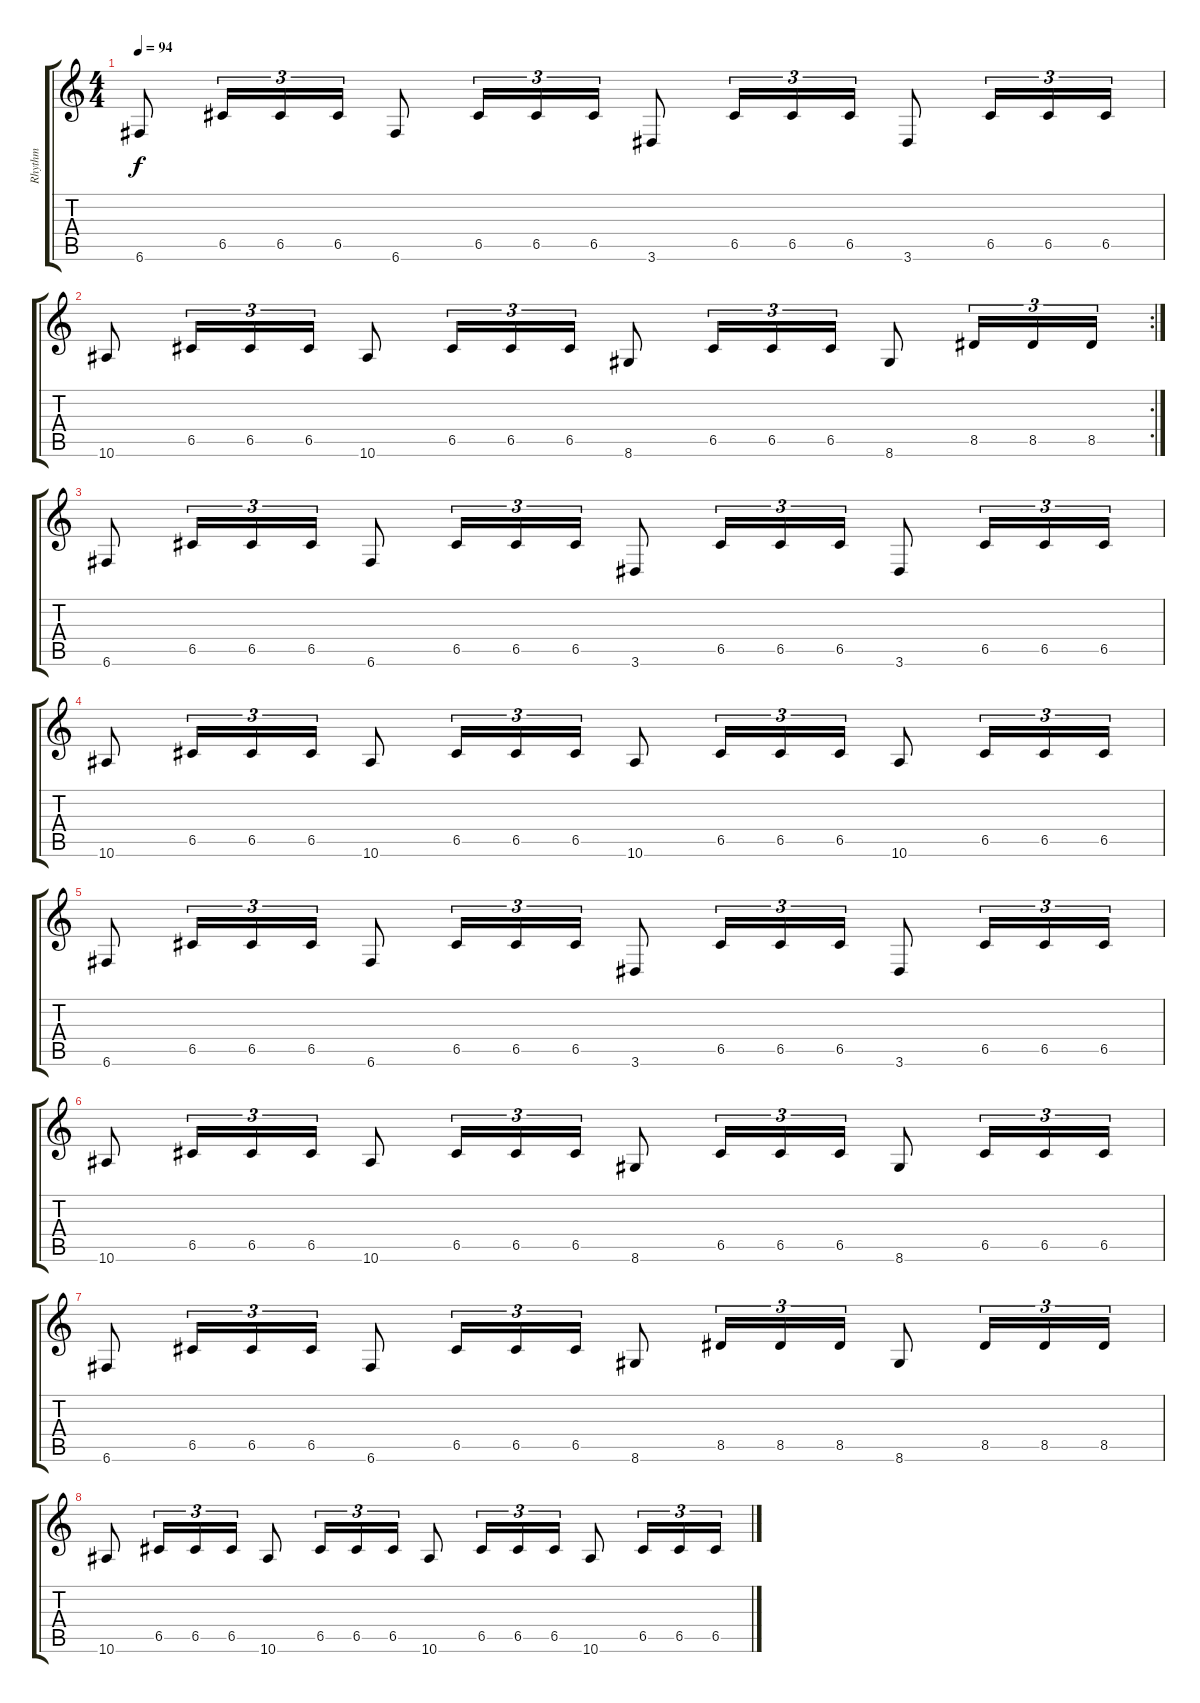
\track ("Rhythm" "Rhythm") {instrument distortionguitar}
\staff {score tabs}
\tuning (D4 A3 F3 C3 G2 C2) {hide}
\ts (4 4)
\tempo 94
\clef g2
\ks c
6.6.8{dy f} 6.5.16{tu (3 2)} 6.5.16{tu (3 2)} 6.5.16{tu (3 2)} 6.6.8 6.5.16{tu (3 2)} 6.5.16{tu (3 2)} 6.5.16{tu (3 2)} 3.6.8 6.5.16{tu (3 2)} 6.5.16{tu (3 2)} 6.5.16{tu (3 2)} 3.6.8 6.5.16{tu (3 2)} 6.5.16{tu (3 2)} 6.5.16{tu (3 2)} |
\rc 2
10.6.8 6.5.16{tu (3 2)} 6.5.16{tu (3 2)} 6.5.16{tu (3 2)} 10.6.8 6.5.16{tu (3 2)} 6.5.16{tu (3 2)} 6.5.16{tu (3 2)} 8.6.8 6.5.16{tu (3 2)} 6.5.16{tu (3 2)} 6.5.16{tu (3 2)} 8.6.8 8.5.16{tu (3 2)} 8.5.16{tu (3 2)} 8.5.16{tu (3 2)} |
6.6.8 6.5.16{tu (3 2)} 6.5.16{tu (3 2)} 6.5.16{tu (3 2)} 6.6.8 6.5.16{tu (3 2)} 6.5.16{tu (3 2)} 6.5.16{tu (3 2)} 3.6.8 6.5.16{tu (3 2)} 6.5.16{tu (3 2)} 6.5.16{tu (3 2)} 3.6.8 6.5.16{tu (3 2)} 6.5.16{tu (3 2)} 6.5.16{tu (3 2)} |
10.6.8 6.5.16{tu (3 2)} 6.5.16{tu (3 2)} 6.5.16{tu (3 2)} 10.6.8 6.5.16{tu (3 2)} 6.5.16{tu (3 2)} 6.5.16{tu (3 2)} 10.6.8 6.5.16{tu (3 2)} 6.5.16{tu (3 2)} 6.5.16{tu (3 2)} 10.6.8 6.5.16{tu (3 2)} 6.5.16{tu (3 2)} 6.5.16{tu (3 2)} |
6.6.8 6.5.16{tu (3 2)} 6.5.16{tu (3 2)} 6.5.16{tu (3 2)} 6.6.8 6.5.16{tu (3 2)} 6.5.16{tu (3 2)} 6.5.16{tu (3 2)} 3.6.8 6.5.16{tu (3 2)} 6.5.16{tu (3 2)} 6.5.16{tu (3 2)} 3.6.8 6.5.16{tu (3 2)} 6.5.16{tu (3 2)} 6.5.16{tu (3 2)} |
10.6.8 6.5.16{tu (3 2)} 6.5.16{tu (3 2)} 6.5.16{tu (3 2)} 10.6.8 6.5.16{tu (3 2)} 6.5.16{tu (3 2)} 6.5.16{tu (3 2)} 8.6.8 6.5.16{tu (3 2)} 6.5.16{tu (3 2)} 6.5.16{tu (3 2)} 8.6.8 6.5.16{tu (3 2)} 6.5.16{tu (3 2)} 6.5.16{tu (3 2)} |
6.6.8 6.5.16{tu (3 2)} 6.5.16{tu (3 2)} 6.5.16{tu (3 2)} 6.6.8 6.5.16{tu (3 2)} 6.5.16{tu (3 2)} 6.5.16{tu (3 2)} 8.6.8 8.5.16{tu (3 2)} 8.5.16{tu (3 2)} 8.5.16{tu (3 2)} 8.6.8 8.5.16{tu (3 2)} 8.5.16{tu (3 2)} 8.5.16{tu (3 2)} |
10.6.8 6.5.16{tu (3 2)} 6.5.16{tu (3 2)} 6.5.16{tu (3 2)} 10.6.8 6.5.16{tu (3 2)} 6.5.16{tu (3 2)} 6.5.16{tu (3 2)} 10.6.8 6.5.16{tu (3 2)} 6.5.16{tu (3 2)} 6.5.16{tu (3 2)} 10.6.8 6.5.16{tu (3 2)} 6.5.16{tu (3 2)} 6.5.16{tu (3 2)}
